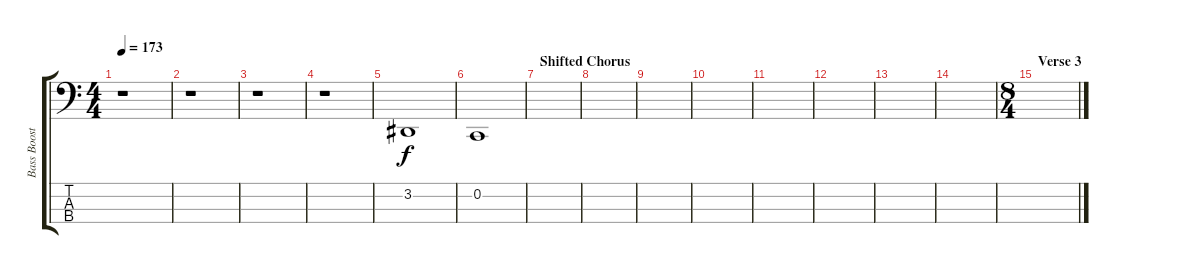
\track ("Bass Boost 1" "Bass Boost") {instrument cello}
\staff {score tabs}
\tuning (F2 C2 G1 D1) {hide}
\ts (4 4)
\tempo 173
\clef f4
\ks c
r.1{dy f} |
r.1 |
r.1 |
r.1 |
3.2.1 |
0.2.1 |
\section ("" "Shifted Chorus")
|
|
|
|
|
|
|
|
\ts (8 4)
\section ("" "Verse 3")
